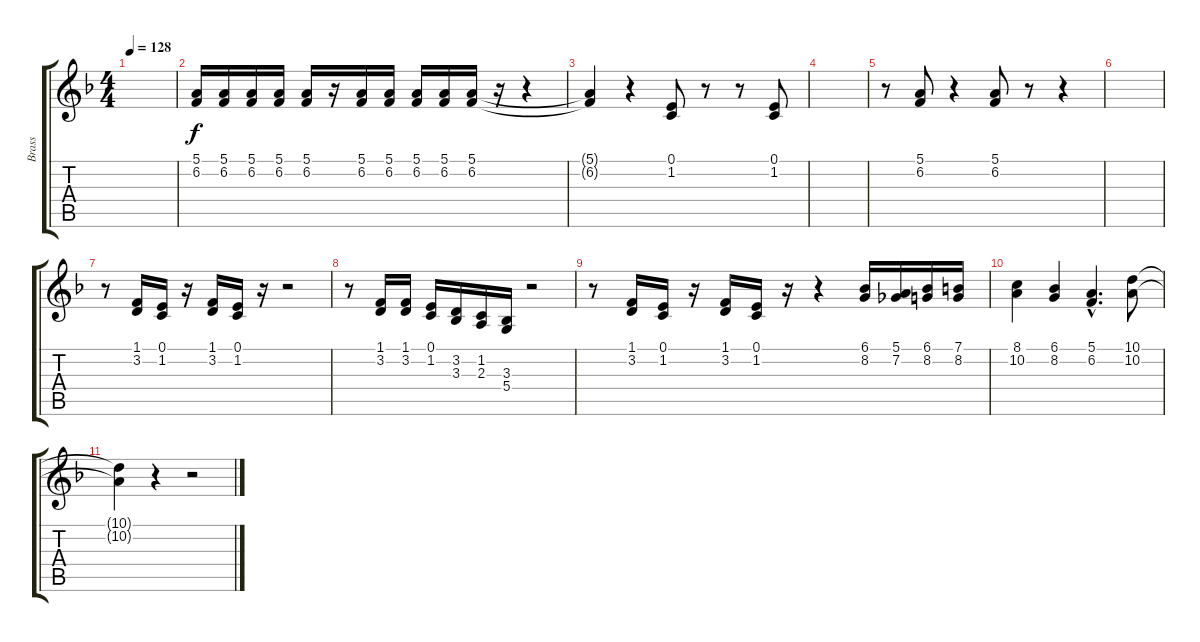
\track ("Brass" "Brass") {instrument brasssection}
\staff {score tabs}
\tuning (E4 B3 G3 D3 A2 E2) {hide}
\ts (4 4)
\tempo 128
\clef g2
\ks f
|
(5.1 6.2).16 (5.1 6.2).16 (5.1 6.2).16 (5.1 6.2).16 (5.1 6.2).16 r.16 (5.1 6.2).16 (5.1 6.2).16 (5.1 6.2).16 (5.1 6.2).16 (5.1 6.2).16 r.16 r.4 |
(5.1{t} 6.2{t}).4 r.4 (0.1 1.2).8 r.8 r.8 (0.1 1.2).8 |
|
r.8 (5.1 6.2).8 r.4 (5.1 6.2).8 r.8 r.4 |
|
r.8 (1.1 3.2).16 (0.1 1.2).16 r.16 (1.1 3.2).16 (0.1 1.2).16 r.16 r.2 |
r.8 (1.1 3.2).16 (1.1 3.2).16 (0.1 1.2).16 (3.2 3.3).16 (1.2 2.3).16 (3.3 5.4).16 r.2 |
r.8 (1.1 3.2).16 (0.1 1.2).16 r.16 (1.1 3.2).16 (0.1 1.2).16 r.16 r.4 (6.1 8.2).16 (5.1 7.2).16 (6.1 8.2).16 (7.1 8.2).16 |
(8.1 10.2).4 (6.1 8.2).4 (5.1{hac} 6.2{hac}).4{d} (10.1 10.2).8 |
(10.1{t} 10.2{t}).4 r.4 r.2
